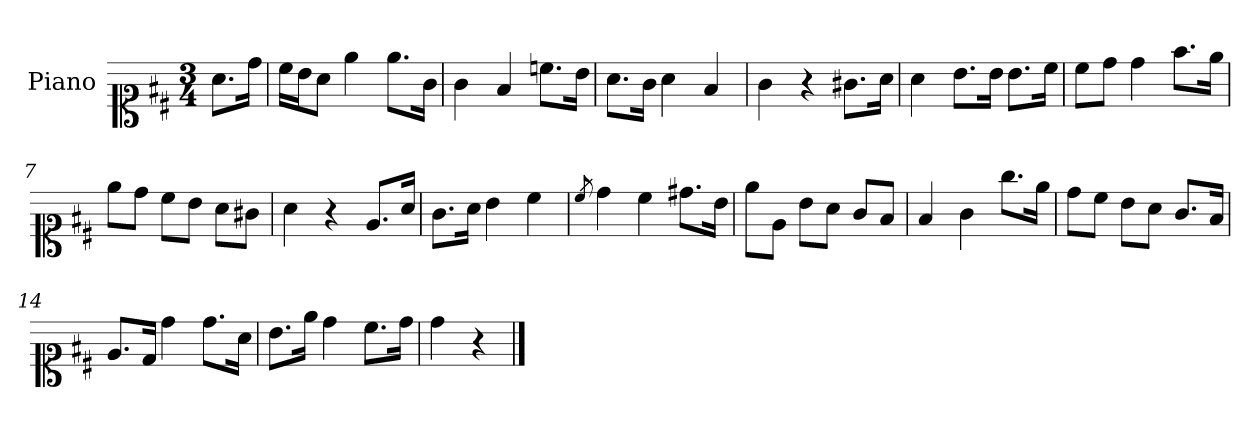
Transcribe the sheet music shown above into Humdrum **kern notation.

**kern
*part1
*staff1
*I"Piano
*I'Pno.
*clefC1
*k[f#c#]
*M3/4
=
8.a\L
16dd\Jk
=1
16cc#\LL
16b\J
8a\J
4ee\
8.ee\L
16g\Jk
=2
4g\
4f#/
8.ccn\L
16b\Jk
=3
8.a\L
16g\Jk
4a\
4f#/
=4
4g\
4r
8.g#X\L
16a\Jk
=5
4a\
8.b\L
16b\Jk
8.b\L
16cc#\Jk
!!LO:LB:g=z
=6
8cc#\L
8dd\J
4dd\
8.ff#\L
16ee\Jk
=7
8ee\L
8dd\J
8cc#\L
8b\J
8a\L
8g#X\J
=8
4a\
4r
8.e/L
16a/Jk
=9
8.g\L
16a\Jk
4b\
4cc#\
=10
8qcc#/
4dd\
4cc#\
8.dd#X\L
16b\Jk
!!LO:LB:g=z
=11
8ee\L
8e\J
8b\L
8a\J
8g/L
8f#/J
=12
4f#/
4g\
8.gg\L
16ee\Jk
=13
8dd\L
8cc#\J
8b\L
8a\J
8.g/L
16f#/Jk
=14
8.e/L
16d/Jk
4dd\
8.dd\L
16a\Jk
=15
8.b\L
16ee\Jk
4dd\
8.cc#\L
16dd\Jk
=16
4dd\
4r
==
*-
